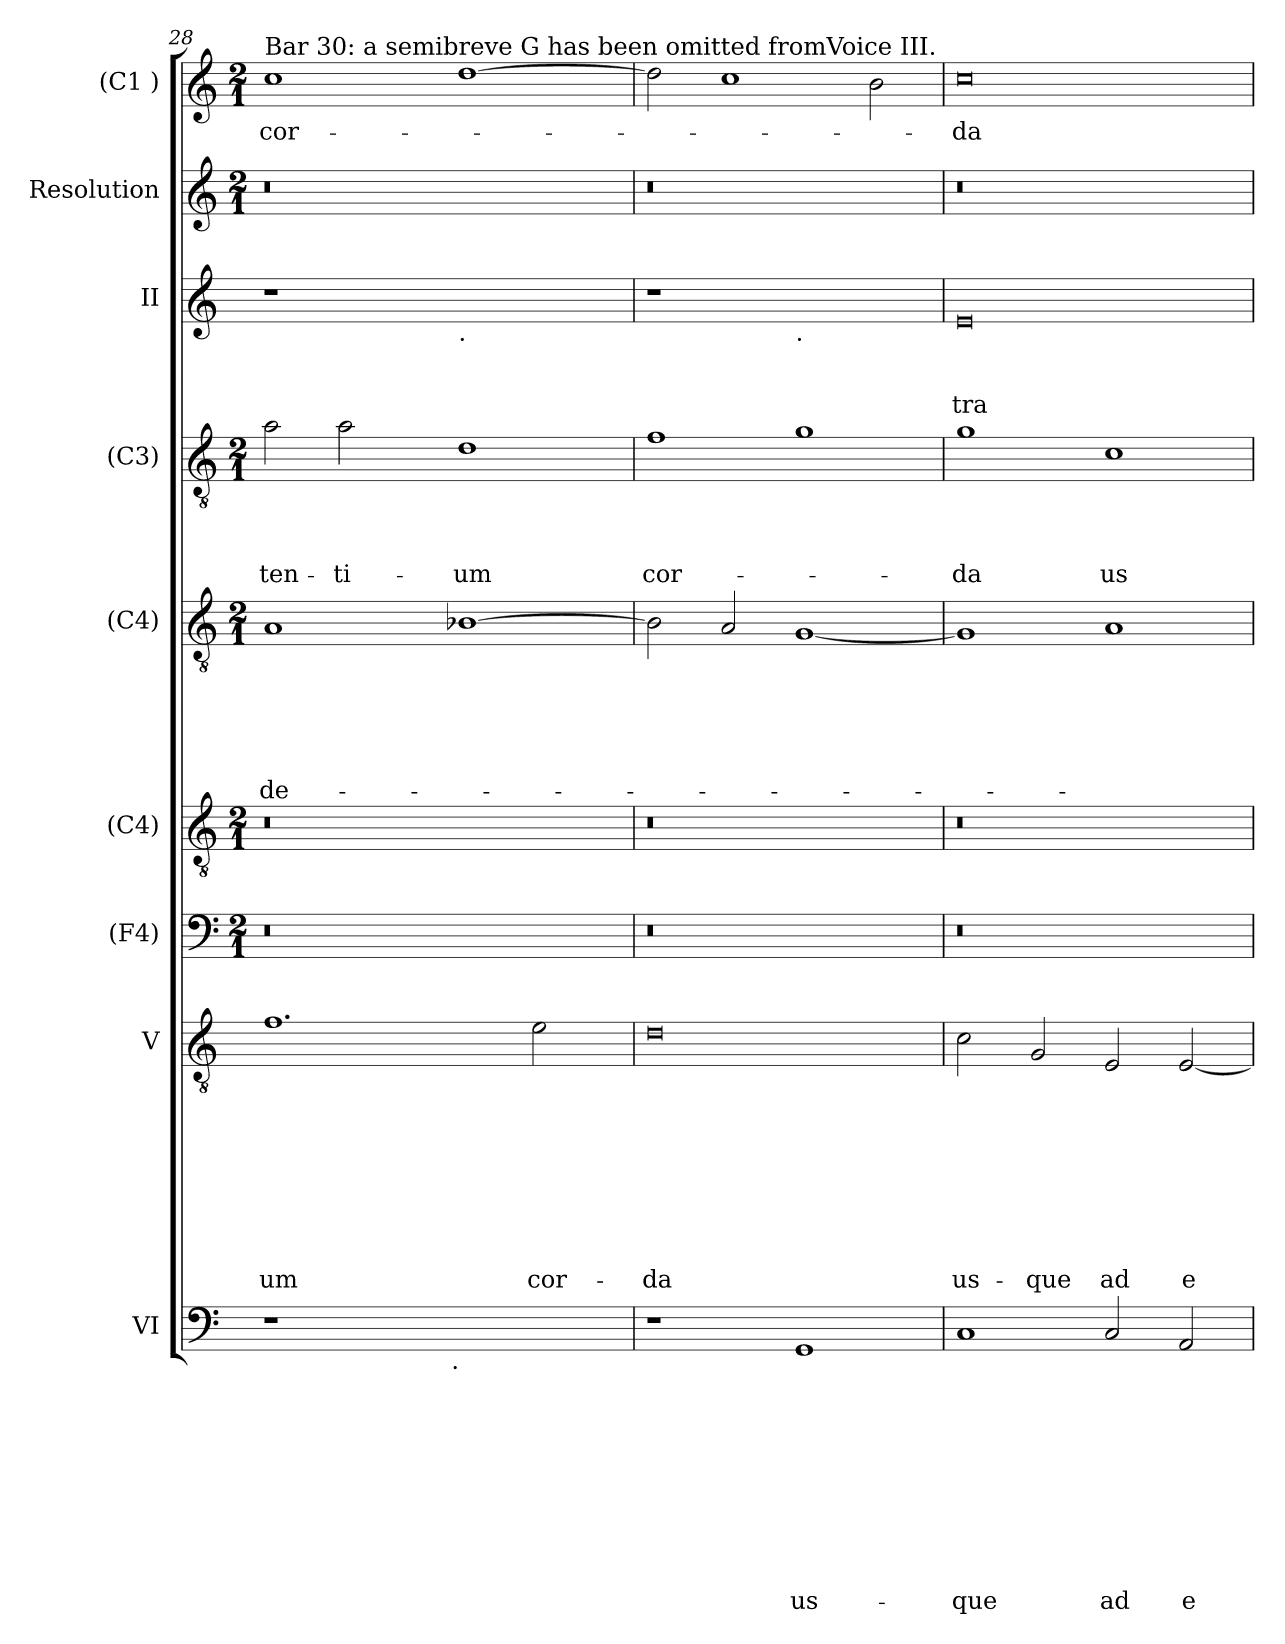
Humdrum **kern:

**kern	**text	**text	**text	**text	**text	**text	**text	**text	**text	**text	**kern	**text	**text	**text	**text	**text	**text	**text	**text	**text	**kern	**kern	**kern	**text	**text	**text	**text	**text	**text	**kern	**text	**text	**text	**text	**kern	**text	**text	**text	**kern	**kern	**text
*part9	*part9	*part9	*part9	*part9	*part9	*part9	*part9	*part9	*part9	*part9	*part8	*part8	*part8	*part8	*part8	*part8	*part8	*part8	*part8	*part8	*part7	*part6	*part5	*part5	*part5	*part5	*part5	*part5	*part5	*part4	*part4	*part4	*part4	*part4	*part3	*part3	*part3	*part3	*part2	*part1	*part1
*staff9	*staff9	*staff9	*staff9	*staff9	*staff9	*staff9	*staff9	*staff9	*staff9	*staff9	*staff8	*staff8	*staff8	*staff8	*staff8	*staff8	*staff8	*staff8	*staff8	*staff8	*staff7	*staff6	*staff5	*staff5	*staff5	*staff5	*staff5	*staff5	*staff5	*staff4	*staff4	*staff4	*staff4	*staff4	*staff3	*staff3	*staff3	*staff3	*staff2	*staff1	*staff1
*I"VI	*	*	*	*	*	*	*	*	*	*	*I"V	*	*	*	*	*	*	*	*	*	*I"(F4)	*I"(C4)	*I"(C4)	*	*	*	*	*	*	*I"(C3)	*	*	*	*	*I"II	*	*	*	*I"Resolution	*I"(C1 )	*
*I'VI	*	*	*	*	*	*	*	*	*	*	*I'V	*	*	*	*	*	*	*	*	*	*	*	*	*	*	*	*	*	*	*	*	*	*	*	*I'II	*	*	*	*	*	*
*clefF4	*	*	*	*	*	*	*	*	*	*	*clefGv2	*	*	*	*	*	*	*	*	*	*clefF4	*clefGv2	*clefGv2	*	*	*	*	*	*	*clefGv2	*	*	*	*	*clefG2	*	*	*	*clefG2	*clefG2	*
*k[]	*	*	*	*	*	*	*	*	*	*	*k[]	*	*	*	*	*	*	*	*	*	*k[]	*k[]	*k[]	*	*	*	*	*	*	*k[]	*	*	*	*	*k[]	*	*	*	*k[]	*k[]	*
*C:	*	*	*	*	*	*	*	*	*	*	*C:	*	*	*	*	*	*	*	*	*	*C:	*C:	*C:	*	*	*	*	*	*	*C:	*	*	*	*	*C:	*	*	*	*C:	*C:	*
*	*	*	*	*	*	*	*	*	*	*	*	*	*	*	*	*	*	*	*	*	*M2/1	*M2/1	*M2/1	*	*	*	*	*	*	*M2/1	*	*	*	*	*	*	*	*	*M2/1	*M2/1	*
=28	=28	=28	=28	=28	=28	=28	=28	=28	=28	=28	=28	=28	=28	=28	=28	=28	=28	=28	=28	=28	=28	=28	=28	=28	=28	=28	=28	=28	=28	=28	=28	=28	=28	=28	=28	=28	=28	=28	=28	=28	=28
!	!	!	!	!	!	!	!	!	!	!	!	!	!	!	!	!	!	!	!	!	!	!	!	!	!	!	!	!	!	!	!	!	!	!	!	!	!	!	!	!LO:TX:a:t=Bar 30&colon; a semibreve G has been omitted fromVoice III.	!
!	!	!	!	!	!	!	!	!	!	!	!	!	!	!	!	!	!	!	!	!LO:LY:b	!	!	!	!	!	!	!	!	!LO:LY:b	!	!	!	!	!LO:LY:b	!	!	!	!	!	!	!LO:LY:b
*^	*	*	*	*	*	*	*	*	*	*	*	*	*	*	*	*	*	*	*	*	*	*	*	*	*	*	*	*	*	*	*	*	*	*	*	*	*	*	*	*	*
1r	3%2ryy	.	.	.	.	.	.	.	.	.	.	1.f	.	.	.	.	.	.	.	.	-um	0r	0r	1A	.	.	.	.	.	-de-	2a\	.	.	.	-ten-	1r	.	.	.	0r	1cc	cor-
!	!	!	!	!	!	!	!	!	!	!	!	!	!	!	!	!	!	!	!	!	!	!	!	!	!	!	!	!	!	!	!	!	!	!	!LO:LY:b	!	!	!	!	!	!	!
.	.	.	.	.	.	.	.	.	.	.	.	.	.	.	.	.	.	.	.	.	.	.	.	.	.	.	.	.	.	.	2a\	.	.	.	-ti-	.	.	.	.	.	.	.
.	6ryy	.	.	.	.	.	.	.	.	.	.	.	.	.	.	.	.	.	.	.	.	.	.	.	.	.	.	.	.	.	.	.	.	.	.	.	.	.	.	.	.	.
.	12...ryy	.	.	.	.	.	.	.	.	.	.	.	.	.	.	.	.	.	.	.	.	.	.	.	.	.	.	.	.	.	.	.	.	.	.	.	.	.	.	.	.	.
!	!LO:TX:b:t=.	!	!	!	!	!	!	!	!	!	!	!	!	!	!	!	!	!	!	!	!	!	!	!	!	!	!	!	!	!	!	!	!	!	!	!	!	!	!	!	!	!
.	3%2ryy	.	.	.	.	.	.	.	.	.	.	.	.	.	.	.	.	.	.	.	.	.	.	.	.	.	.	.	.	.	.	.	.	.	.	.	.	.	.	.	.	.
!	!	!	!	!	!	!	!	!	!	!	!	!	!	!	!	!	!	!	!	!	!	!	!	!	!	!	!	!	!	!	!	!	!	!	!	!LO:TX:b:t=.	!	!	!	!	!	!
!	!	!	!	!	!	!	!	!	!	!	!	!	!	!	!	!	!	!	!	!	!	!	!	!	!	!	!	!	!	!	!	!	!	!	!LO:LY:b	!	!	!	!	!	!	!
1ryy	.	.	.	.	.	.	.	.	.	.	.	.	.	.	.	.	.	.	.	.	.	.	.	[>1B-X	.	.	.	.	.	.	1d	.	.	.	-um	1ryy	.	.	.	.	[>1dd	.
!	!	!	!	!	!	!	!	!	!	!	!	!	!	!	!	!	!	!	!	!	!LO:LY:b	!	!	!	!	!	!	!	!	!	!	!	!	!	!	!	!	!	!	!	!	!
.	.	.	.	.	.	.	.	.	.	.	.	2e\	.	.	.	.	.	.	.	.	cor-	.	.	.	.	.	.	.	.	.	.	.	.	.	.	.	.	.	.	.	.	.
.	3ryy	.	.	.	.	.	.	.	.	.	.	.	.	.	.	.	.	.	.	.	.	.	.	.	.	.	.	.	.	.	.	.	.	.	.	.	.	.	.	.	.	.
.	96ryy	.	.	.	.	.	.	.	.	.	.	.	.	.	.	.	.	.	.	.	.	.	.	.	.	.	.	.	.	.	.	.	.	.	.	.	.	.	.	.	.	.
=29	=29	=29	=29	=29	=29	=29	=29	=29	=29	=29	=29	=29	=29	=29	=29	=29	=29	=29	=29	=29	=29	=29	=29	=29	=29	=29	=29	=29	=29	=29	=29	=29	=29	=29	=29	=29	=29	=29	=29	=29	=29	=29
!	!	!	!	!	!	!	!	!	!	!	!	!	!	!	!	!	!	!	!	!	!LO:LY:b:rj	!	!	!	!	!	!	!	!	!	!	!	!	!	!LO:LY:b	!	!	!	!	!	!	!
*v	*v	*	*	*	*	*	*	*	*	*	*	*	*	*	*	*	*	*	*	*	*	*	*	*	*	*	*	*	*	*	*	*	*	*	*	*	*	*	*	*	*	*
1r	.	.	.	.	.	.	.	.	.	.	0d	.	.	.	.	.	.	.	.	-da	0r	0r	2B-\]	.	.	.	.	.	.	1f	.	.	.	cor-	1r	.	.	.	0r	2dd\]	.
.	.	.	.	.	.	.	.	.	.	.	.	.	.	.	.	.	.	.	.	.	.	.	2A/	.	.	.	.	.	.	.	.	.	.	.	.	.	.	.	.	1cc	.
!	!	!	!	!	!	!	!	!	!	!	!	!	!	!	!	!	!	!	!	!	!	!	!	!	!	!	!	!	!	!	!	!	!	!	!LO:TX:b:t=.	!	!	!	!	!	!
!	!	!	!	!	!	!	!	!	!	!LO:LY:b	!	!	!	!	!	!	!	!	!	!	!	!	!	!	!	!	!	!	!	!	!	!	!	!	!	!	!	!	!	!	!
1GG	.	.	.	.	.	.	.	.	.	us-	.	.	.	.	.	.	.	.	.	.	.	.	[<1G	.	.	.	.	.	.	1g	.	.	.	.	1ryy	.	.	.	.	.	.
.	.	.	.	.	.	.	.	.	.	.	.	.	.	.	.	.	.	.	.	.	.	.	.	.	.	.	.	.	.	.	.	.	.	.	.	.	.	.	.	2b\	.
=30	=30	=30	=30	=30	=30	=30	=30	=30	=30	=30	=30	=30	=30	=30	=30	=30	=30	=30	=30	=30	=30	=30	=30	=30	=30	=30	=30	=30	=30	=30	=30	=30	=30	=30	=30	=30	=30	=30	=30	=30	=30
!	!	!	!	!	!	!	!	!	!	!LO:LY:b	!	!	!	!	!	!	!	!	!	!LO:LY:b	!	!	!	!	!	!	!	!	!	!	!	!	!	!LO:LY:b	!	!	!	!LO:LY:b:rj	!	!	!LO:LY:b:rj
1C	.	.	.	.	.	.	.	.	.	-que	2c\	.	.	.	.	.	.	.	.	us-	0r	0r	1G]	.	.	.	.	.	.	1g	.	.	.	-da	0e	.	.	tra-	0r	0cc	-da
!	!	!	!	!	!	!	!	!	!	!	!	!	!	!	!	!	!	!	!	!LO:LY:b	!	!	!	!	!	!	!	!	!	!	!	!	!	!	!	!	!	!	!	!	!
.	.	.	.	.	.	.	.	.	.	.	2G/	.	.	.	.	.	.	.	.	-que	.	.	.	.	.	.	.	.	.	.	.	.	.	.	.	.	.	.	.	.	.
!	!	!	!	!	!	!	!	!	!	!LO:LY:b	!	!	!	!	!	!	!	!	!	!LO:LY:b	!	!	!	!	!	!	!	!	!	!	!	!	!	!LO:LY:b	!	!	!	!	!	!	!
2C/	.	.	.	.	.	.	.	.	.	ad	2E/	.	.	.	.	.	.	.	.	ad	.	.	1A	.	.	.	.	.	.	[>1c	.	.	.	us-	.	.	.	.	.	.	.
!	!	!	!	!	!	!	!	!	!	!LO:LY:b	!	!	!	!	!	!	!	!	!	!LO:LY:b:rj	!	!	!	!	!	!	!	!	!	!	!	!	!	!	!	!	!	!	!	!	!
2AA/	.	.	.	.	.	.	.	.	.	e-	[<2E/	.	.	.	.	.	.	.	.	e-	.	.	.	.	.	.	.	.	.	.	.	.	.	.	.	.	.	.	.	.	.
=	=	=	=	=	=	=	=	=	=	=	=	=	=	=	=	=	=	=	=	=	=	=	=	=	=	=	=	=	=	=	=	=	=	=	=	=	=	=	=	=	=
*-	*-	*-	*-	*-	*-	*-	*-	*-	*-	*-	*-	*-	*-	*-	*-	*-	*-	*-	*-	*-	*-	*-	*-	*-	*-	*-	*-	*-	*-	*-	*-	*-	*-	*-	*-	*-	*-	*-	*-	*-	*-
